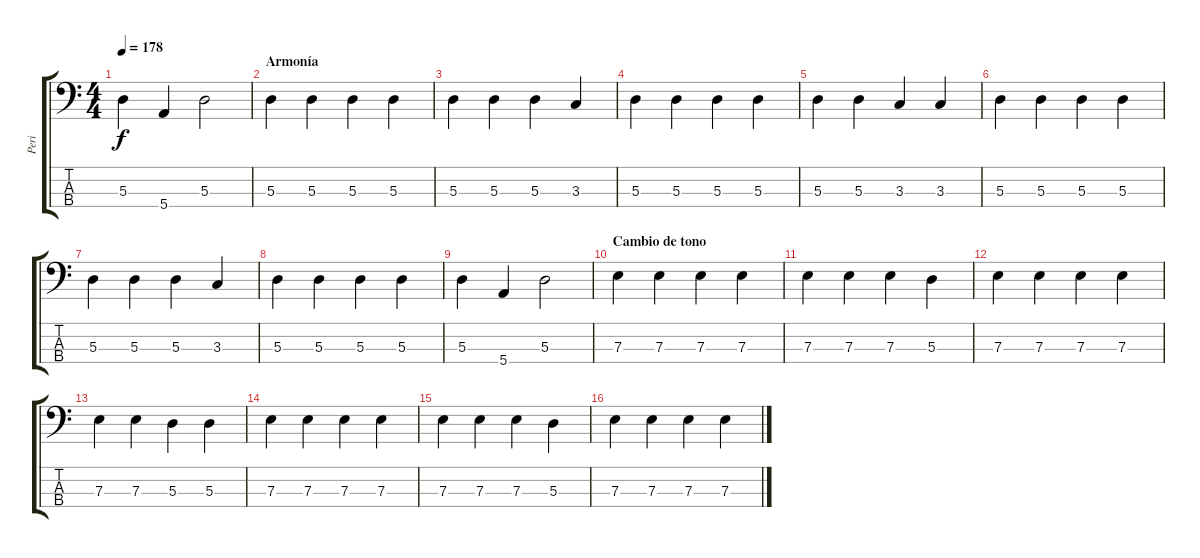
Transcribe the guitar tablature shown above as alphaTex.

\track ("Peri" "Peri") {instrument electricbassfinger}
\staff {score tabs}
\tuning (G2 D2 A1 E1) {hide}
\ts (4 4)
\tempo 178
\clef f4
\ks c
5.3.4{dy f} 5.4.4 5.3.2 |
\section ("" "Armonía")
5.3.4 5.3.4 5.3.4 5.3.4 |
5.3.4 5.3.4 5.3.4 3.3.4 |
5.3.4 5.3.4 5.3.4 5.3.4 |
5.3.4 5.3.4 3.3.4 3.3.4 |
5.3.4 5.3.4 5.3.4 5.3.4 |
5.3.4 5.3.4 5.3.4 3.3.4 |
5.3.4 5.3.4 5.3.4 5.3.4 |
5.3.4 5.4.4 5.3.2 |
\section ("" "Cambio de tono")
7.3.4 7.3.4 7.3.4 7.3.4 |
7.3.4 7.3.4 7.3.4 5.3.4 |
7.3.4 7.3.4 7.3.4 7.3.4 |
7.3.4 7.3.4 5.3.4 5.3.4 |
7.3.4 7.3.4 7.3.4 7.3.4 |
7.3.4 7.3.4 7.3.4 5.3.4 |
7.3.4 7.3.4 7.3.4 7.3.4
